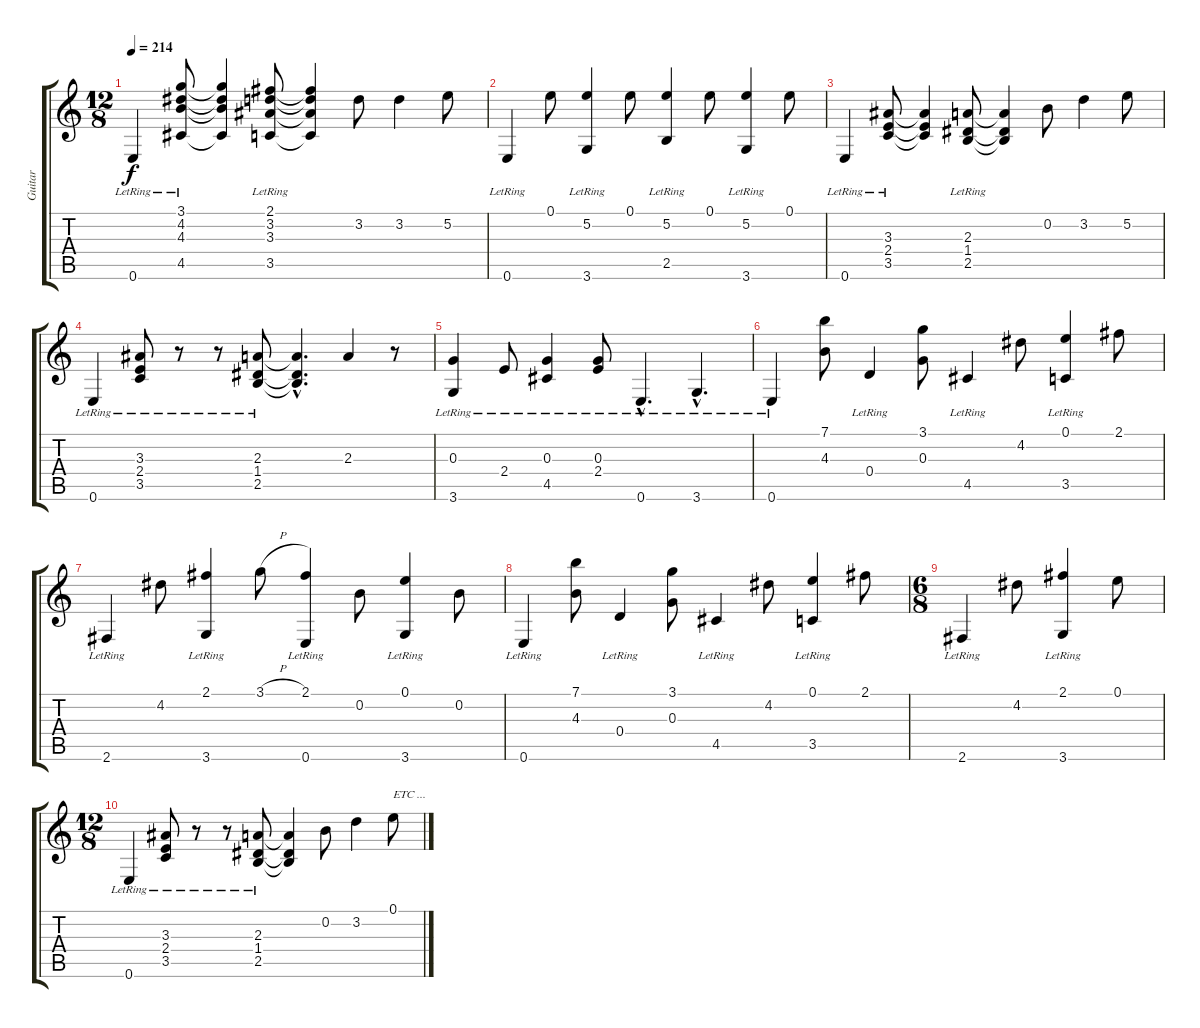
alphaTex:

\track ("Guitar" "Guitar") {instrument acousticguitarnylon}
\staff {score tabs}
\tuning (E4 B3 G3 D3 A2 E2) {hide}
\ts (12 8)
\tempo 214
\clef g2
\ks c
0.6{lr}.4{dy f} (3.1 4.2 4.3 4.5{lr}).8 (3.1{t} 4.2{t} 4.3{t} 4.5{t}).4 (2.1 3.2 3.3 3.5{lr}).8 (2.1{t} 3.2{t} 3.3{t} 3.5{t}).4 3.2.8 3.2.4 5.2.8 |
0.6{lr}.4 0.1.8 (5.2 3.6{lr}).4 0.1.8 (5.2 2.5{lr}).4 0.1.8 (5.2 3.6{lr}).4 0.1.8 |
0.6{lr}.4 (3.3 2.4{lr} 3.5{lr}).8 (3.3{t} 2.4{t} 3.5{t}).4 (2.3 1.4{lr} 2.5{lr}).8 (2.3{t} 1.4{t} 2.5{t}).4 0.2.8 3.2.4 5.2.8 |
0.6{lr}.4 (3.3 2.4{lr} 3.5{lr}).8 r.8 r.8 (2.3 1.4{lr} 2.5{lr}).8 (2.3{hac t} 1.4{hac t} 2.5{hac t}).4{d} 2.3.4 r.8 |
(0.3 3.6{lr}).4 2.4{lr}.8 (0.3 4.5{lr}).4 (0.3 2.4{lr}).8 0.6{hac lr}.4{d} 3.6{hac lr}.4{d} |
0.6{lr}.4 (7.1 4.3).8 0.4{lr}.4 (3.1 0.3).8 4.5{lr}.4 4.2.8 (0.1 3.5{lr}).4 2.1.8 |
2.6{lr}.4 4.2.8 (2.1 3.6{lr}).4 3.1{h}.8 (2.1 0.6{lr}).4 0.2.8 (0.1 3.6{lr}).4 0.2.8 |
0.6{lr}.4 (7.1 4.3).8 0.4{lr}.4 (3.1 0.3).8 4.5{lr}.4 4.2.8 (0.1 3.5{lr}).4 2.1.8 |
\ts (6 8)
2.6{lr}.4 4.2.8 (2.1 3.6{lr}).4 0.1.8 |
\ts (12 8)
0.6{lr}.4 (3.3 2.4{lr} 3.5{lr}).8 r.8 r.8 (2.3 1.4{lr} 2.5{lr}).8 (2.3{t} 1.4{t} 2.5{t}).4 0.2.8 3.2.4 0.1.8{txt "ETC ..."}
